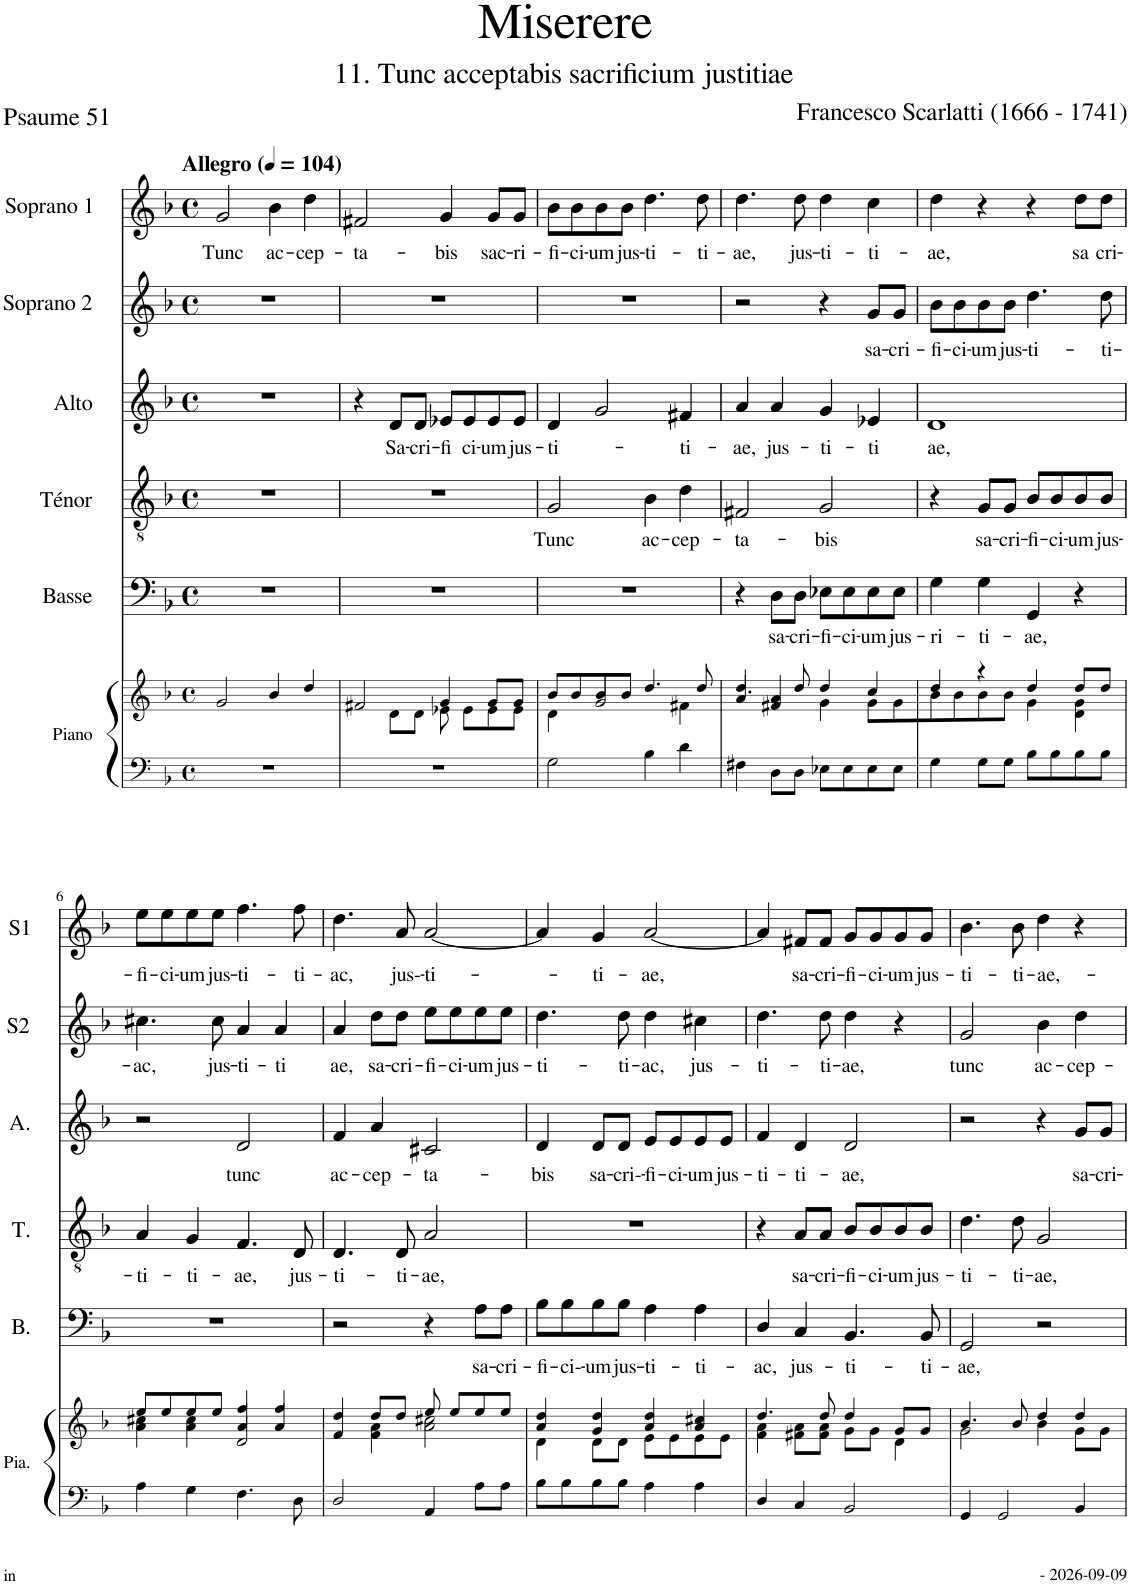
**kern	**kern	**kern	**text	**kern	**text	**kern	**text	**kern	**text	**kern	**text
*part6	*part6	*part5	*part5	*part4	*part4	*part3	*part3	*part2	*part2	*part1	*part1
*staff7	*staff6	*staff5	*staff5	*staff4	*staff4	*staff3	*staff3	*staff2	*staff2	*staff1	*staff1
*I"Piano	*	*I"Basse	*	*I"Ténor	*	*I"Alto	*	*I"Soprano 2	*	*I"Soprano 1	*
*I'Pia.	*	*I'B.	*	*I'T.	*	*I'A.	*	*I'S2	*	*I'S1	*
*stria5	*stria5	*	*	*	*	*	*	*	*	*	*
*clefF4	*clefG2	*clefF4	*	*clefGv2	*	*clefG2	*	*clefG2	*	*clefG2	*
*k[b-]	*k[b-]	*k[b-]	*	*k[b-]	*	*k[b-]	*	*k[b-]	*	*k[b-]	*
*M4/4	*M4/4	*M4/4	*	*M4/4	*	*M4/4	*	*M4/4	*	*M4/4	*
*met(c)	*met(c)	*met(c)	*	*met(c)	*	*met(c)	*	*met(c)	*	*met(c)	*
*MM104	*MM104	*MM104	*	*MM104	*	*MM104	*	*MM104	*	*MM104	*
=1	=1	=1	=1	=1	=1	=1	=1	=1	=1	=1	=1
!	!	!	!	!	!	!	!	!	!	!LO:TX:a:B:t=Allegro	!
!	!	!	!	!	!	!	!	!	!	!	!LO:LY:b
1r	2g/	1r	.	1r	.	1r	.	1r	.	2g/	Tunc
!	!	!	!	!	!	!	!	!	!	!	!LO:LY:b
.	4b-/	.	.	.	.	.	.	.	.	4b-\	ac-
!	!	!	!	!	!	!	!	!	!	!	!LO:LY:b
.	4dd/	.	.	.	.	.	.	.	.	4dd\	-cep-
=2	=2	=2	=2	=2	=2	=2	=2	=2	=2	=2	=2
*	*^	*	*	*	*	*	*	*	*	*	*
!	!	!	!	!	!	!	!	!	!	!	!	!LO:LY:b
1r	2f#X/	4ryy	1r	.	1r	.	4r	.	1r	.	2f#X/	-ta-
!	!	!	!	!	!	!	!	!LO:LY:b	!	!	!	!
.	.	8d\L	.	.	.	.	8d/L	Sa-	.	.	.	.
!	!	!	!	!	!	!	!	!LO:LY:b	!	!	!	!
.	.	8d\J	.	.	.	.	8d/J	-cri-	.	.	.	.
!	!	!	!	!	!	!	!	!LO:LY:b	!	!	!	!LO:LY:b
.	4g/	8e-X\	.	.	.	.	8e-X/L	-fi	.	.	4g/	-bis
!	!	!	!	!	!	!	!	!LO:LY:b	!	!	!	!
.	.	8e-\L	.	.	.	.	8e-/	ci-	.	.	.	.
!	!	!	!	!	!	!	!	!LO:LY:b	!	!	!	!LO:LY:b
.	8g/L	8e-\	.	.	.	.	8e-/	-um	.	.	8g/L	sac-
!	!	!	!	!	!	!	!	!LO:LY:b	!	!	!	!LO:LY:b
.	8g/J	8e-\J	.	.	.	.	8e-/J	jus-	.	.	8g/J	-ri-
=3	=3	=3	=3	=3	=3	=3	=3	=3	=3	=3	=3	=3
!	!	!	!	!	!	!LO:LY:b	!	!LO:LY:b	!	!	!	!LO:LY:b
2G\	8b-/L	4d\	1r	.	2G/	Tunc	4d/	-ti-	1r	.	8b-\L	-fi-
!	!	!	!	!	!	!	!	!	!	!	!	!LO:LY:b
.	8b-/	.	.	.	.	.	.	.	.	.	8b-\	-ci-
!	!	!	!	!	!	!	!	!	!	!	!	!LO:LY:b
.	8b-/	2g/	.	.	.	.	2g/	.	.	.	8b-\	-um
!	!	!	!	!	!	!	!	!	!	!	!	!LO:LY:b
.	8b-/J	.	.	.	.	.	.	.	.	.	8b-\J	jus-
!	!	!	!	!	!	!LO:LY:b	!	!	!	!	!	!LO:LY:b
4B-\	4.dd/	.	.	.	4B-\	ac-	.	.	.	.	4.dd\	-ti-
!	!	!	!	!	!	!LO:LY:b	!	!LO:LY:b	!	!	!	!
4d\	.	4f#X\	.	.	4d\	-cep-	4f#X/	-ti-	.	.	.	.
!	!	!	!	!	!	!	!	!	!	!	!	!LO:LY:b
.	8dd/	.	.	.	.	.	.	.	.	.	8dd\	-ti-
=4	=4	=4	=4	=4	=4	=4	=4	=4	=4	=4	=4	=4
!	!	!	!	!	!	!LO:LY:b	!	!LO:LY:b	!	!	!	!LO:LY:b
4F#X\	4a/	4.dd/	4r	.	2F#X/	-ta-	4a/	-ae,	2r	.	4.dd\	-ae,
!	!	!	!	!LO:LY:b	!	!	!	!LO:LY:b	!	!	!	!
8D\L	4f#X/ 4a/	.	8D\L	sa-	.	.	4a/	jus-	.	.	.	.
!	!	!	!	!LO:LY:b	!	!	!	!	!	!	!	!LO:LY:b
8D\J	.	8dd/	8D\J	-cri-	.	.	.	.	.	.	8dd\	jus-
!	!	!	!	!LO:LY:b	!	!LO:LY:b	!	!LO:LY:b	!	!	!	!LO:LY:b
8E-X\L	4dd/	4g\	8E-X\L	-fi-	2G/	-bis	4g/	-ti-	4r	.	4dd\	-ti-
!	!	!	!	!LO:LY:b	!	!	!	!	!	!	!	!
8E-\	.	.	8E-\	-ci-	.	.	.	.	.	.	.	.
!	!	!	!	!LO:LY:b	!	!	!	!LO:LY:b	!	!LO:LY:b	!	!LO:LY:b
8E-\	4cc/	8g\L	8E-\	-um	.	.	4e-X/	-ti	8g/L	sa-	4cc\	-ti-
!	!	!	!	!LO:LY:b	!	!	!	!	!	!LO:LY:b	!	!
8E-\J	.	8g\	8E-\J	jus-	.	.	.	.	8g/J	-cri-	.	.
=5	=5	=5	=5	=5	=5	=5	=5	=5	=5	=5	=5	=5
!	!	!	!	!LO:LY:b	!	!	!	!LO:LY:b	!	!LO:LY:b	!	!LO:LY:b
4G\	4dd/	8b-\	4G\	-ri-	4r	.	1d	ae,	8b-\L	-fi-	4dd\	-ae,
!	!	!	!	!	!	!	!	!	!	!LO:LY:b	!	!
.	.	8b-\	.	.	.	.	.	.	8b-\	-ci-	.	.
!	!	!	!	!LO:LY:b	!	!LO:LY:b	!	!	!	!LO:LY:b	!	!
8G\L	4r	8b-\	4G\	-ti-	8G/L	sa-	.	.	8b-\	-um	4r	.
!	!	!	!	!	!	!LO:LY:b	!	!	!	!LO:LY:b	!	!
8G\J	.	8b-\J	.	.	8G/J	-cri-	.	.	8b-\J	jus-	.	.
!	!	!	!	!LO:LY:b	!	!LO:LY:b	!	!	!	!LO:LY:b	!	!
8B-\L	4dd/	4g\	4GG/	-ae,	8B-/L	-fi-	.	.	4.dd\	-ti-	4r	.
!	!	!	!	!	!	!LO:LY:b	!	!	!	!	!	!
8B-\	.	.	.	.	8B-/	-ci-	.	.	.	.	.	.
!	!	!	!	!	!	!LO:LY:b	!	!	!	!	!	!LO:LY:b
8B-\	8dd/L	4d\ 4g\	4r	.	8B-/	-um	.	.	.	.	8dd\L	sa
!	!	!	!	!	!	!LO:LY:b	!	!	!	!LO:LY:b	!	!LO:LY:b
8B-\J	8dd/J	.	.	.	8B-/J	jus-	.	.	8dd\	-ti-	8dd\J	cri-
!!LO:LB:g=z
=6	=6	=6	=6	=6	=6	=6	=6	=6	=6	=6	=6	=6
*	*	*^	*	*	*	*	*	*	*	*	*	*
!	!	!	!	!	!	!	!LO:LY:b	!	!	!	!LO:LY:b	!	!LO:LY:b
4A\	8ee/L	4a\ 4cc#X\	2ryy	1r	.	4A/	-ti-	2r	.	4.cc#X\	-ac,	8ee\L	-fi-
!	!	!	!	!	!	!	!	!	!	!	!	!	!LO:LY:b
.	8ee/	.	.	.	.	.	.	.	.	.	.	8ee\	-ci-
!	!	!	!	!	!	!	!LO:LY:b	!	!	!	!	!	!LO:LY:b
4G\	8ee/	4a\ 4cc#\	.	.	.	4G/	-ti-	.	.	.	.	8ee\	-um
!	!	!	!	!	!	!	!	!	!	!	!LO:LY:b	!	!LO:LY:b
.	8ee/J	.	.	.	.	.	.	.	.	8cc#\	jus-	8ee\J	jus-
!	!	!	!	!	!	!	!LO:LY:b	!	!LO:LY:b	!	!LO:LY:b	!	!LO:LY:b
4.F\	4ff/	2d/	4a/	.	.	4.F/	-ae,	2d/	tunc	4a/	-ti-	4.ff\	-ti-
!	!	!	!	!	!	!	!	!	!	!	!LO:LY:b	!	!
.	4ff/	.	4a/	.	.	.	.	.	.	4a/	-ti	.	.
!	!	!	!	!	!	!	!LO:LY:b	!	!	!	!	!	!LO:LY:b
8D\	.	.	.	.	.	8D/	jus-	.	.	.	.	8ff\	-ti-
*	*	*v	*v	*	*	*	*	*	*	*	*	*	*
=7	=7	=7	=7	=7	=7	=7	=7	=7	=7	=7	=7	=7
!	!	!	!	!	!	!LO:LY:b	!	!LO:LY:b	!	!LO:LY:b	!	!LO:LY:b
2D/	4dd/	4f/	2r	.	4.D/	-ti-	4f/	ac-	4a/	ae,	4.dd\	-ac,
!	!	!	!	!	!	!	!	!LO:LY:b	!	!LO:LY:b	!	!
.	8dd/L	4f\ 4a\	.	.	.	.	4a/	-cep-	8dd\L	sa-	.	.
!	!	!	!	!	!	!LO:LY:b	!	!	!	!LO:LY:b	!	!LO:LY:b
.	8dd/J	.	.	.	8D/	-ti-	.	.	8dd\J	-cri-	8a/	jus--
!	!	!	!	!	!	!LO:LY:b	!	!LO:LY:b	!	!LO:LY:b	!	!LO:LY:b
4AA/	8ee/	2a\ 2cc#X\	4r	.	2A/	-ae,	2c#X/	-ta-	8ee\L	-fi-	[2a/	-ti-
!	!	!	!	!	!	!	!	!	!	!LO:LY:b	!	!
.	8ee/L	.	.	.	.	.	.	.	8ee\	-ci-	.	.
!	!	!	!	!LO:LY:b	!	!	!	!	!	!LO:LY:b	!	!
8A\L	8ee/	.	8A\L	sa-	.	.	.	.	8ee\	-um	.	.
!	!	!	!	!LO:LY:b	!	!	!	!	!	!LO:LY:b	!	!
8A\J	8ee/J	.	8A\J	-cri-	.	.	.	.	8ee\J	jus-	.	.
=8	=8	=8	=8	=8	=8	=8	=8	=8	=8	=8	=8	=8
!	!	!	!	!LO:LY:b	!	!	!	!LO:LY:b	!	!LO:LY:b	!	!
8B-\L	4a/ 4dd/	4d\	8B-\L	-fi-	1r	.	4d/	-bis	4.dd\	-ti-	4a/]	.
!	!	!	!	!LO:LY:b	!	!	!	!	!	!	!	!
8B-\	.	.	8B-\	-ci--	.	.	.	.	.	.	.	.
!	!	!	!	!LO:LY:b	!	!	!	!LO:LY:b	!	!	!	!LO:LY:b
8B-\	4g/ 4dd/	8d\L	8B-\	-um	.	.	8d/L	sa-	.	.	4g/	-ti-
!	!	!	!	!LO:LY:b	!	!	!	!LO:LY:b	!	!LO:LY:b	!	!
8B-\J	.	8d\J	8B-\J	jus-	.	.	8d/J	-cri--	8dd\	-ti-	.	.
!	!	!	!	!LO:LY:b	!	!	!	!LO:LY:b	!	!LO:LY:b	!	!LO:LY:b
4A\	4a/ 4dd/	8e\L	4A\	-ti-	.	.	8e/L	-fi-	4dd\	-ac,	[2a/	-ae,
!	!	!	!	!	!	!	!	!LO:LY:b	!	!	!	!
.	.	8e\	.	.	.	.	8e/	-ci-	.	.	.	.
!	!	!	!	!LO:LY:b	!	!	!	!LO:LY:b	!	!LO:LY:b	!	!
4A\	4a/ 4cc#X/	8e\	4A\	-ti-	.	.	8e/	-um	4cc#X\	jus-	.	.
!	!	!	!	!	!	!	!	!LO:LY:b	!	!	!	!
.	.	8e\J	.	.	.	.	8e/J	jus-	.	.	.	.
=9	=9	=9	=9	=9	=9	=9	=9	=9	=9	=9	=9	=9
!	!	!	!	!LO:LY:b	!	!	!	!LO:LY:b	!	!LO:LY:b	!	!
4D/	4.dd/	4f\ 4a\	4D/	-ac,	4r	.	4f/	-ti-	4.dd\	-ti-	4a/]	.
!	!	!	!	!LO:LY:b	!	!LO:LY:b	!	!LO:LY:b	!	!	!	!LO:LY:b
4C/	.	8f#X\ 8a\L	4C/	jus-	8A/L	sa-	4d/	-ti-	.	.	8f#X/L	sa-
!	!	!	!	!	!	!LO:LY:b	!	!	!	!LO:LY:b	!	!LO:LY:b
.	8dd/	8f#\ 8a\J	.	.	8A/J	-cri-	.	.	8dd\	-ti-	8f#/J	-cri-
!	!	!	!	!LO:LY:b	!	!LO:LY:b	!	!LO:LY:b	!	!LO:LY:b	!	!LO:LY:b
2BB-/	4dd/	8g\L	4.BB-/	-ti-	8B-/L	-fi-	2d/	-ae,	4dd\	-ae,	8g/L	-fi-
!	!	!	!	!	!	!LO:LY:b	!	!	!	!	!	!LO:LY:b
.	.	8g\J	.	.	8B-/	-ci-	.	.	.	.	8g/	-ci-
!	!	!	!	!	!	!LO:LY:b	!	!	!	!	!	!LO:LY:b
.	8g/L	4d\	.	.	8B-/	-um	.	.	4r	.	8g/	-um
!	!	!	!	!LO:LY:b	!	!LO:LY:b	!	!	!	!	!	!LO:LY:b
.	8g/J	.	8BB-/	-ti-	8B-/J	jus-	.	.	.	.	8g/J	jus-
=10	=10	=10	=10	=10	=10	=10	=10	=10	=10	=10	=10	=10
!	!	!	!	!LO:LY:b	!	!LO:LY:b	!	!	!	!LO:LY:b	!	!LO:LY:b
4GG/	4.b-/	2g\	2GG/	-ae,	4.d\	-ti-	2r	.	2g/	tunc	4.b-\	-ti-
2GG/	.	.	.	.	.	.	.	.	.	.	.	.
!	!	!	!	!	!	!LO:LY:b	!	!	!	!	!	!LO:LY:b
.	8b-/	.	.	.	8d\	-ti-	.	.	.	.	8b-\	-ti-
!	!	!	!	!	!	!LO:LY:b	!	!	!	!LO:LY:b	!	!LO:LY:b
.	4dd/	4b-\	2r	.	2G/	-ae,	4r	.	4b-\	ac-	4dd\	-ae,-
!	!	!	!	!	!	!	!	!LO:LY:b	!	!LO:LY:b	!	!
4BB-/	4dd/	8g\L	.	.	.	.	8g/L	sa-	4dd\	-cep-	4r	.
!	!	!	!	!	!	!	!	!LO:LY:b	!	!	!	!
.	.	8g\J	.	.	.	.	8g/J	-cri-	.	.	.	.
*	*v	*v	*	*	*	*	*	*	*	*	*	*
=	=	=	=	=	=	=	=	=	=	=	=
*-	*-	*-	*-	*-	*-	*-	*-	*-	*-	*-	*-
